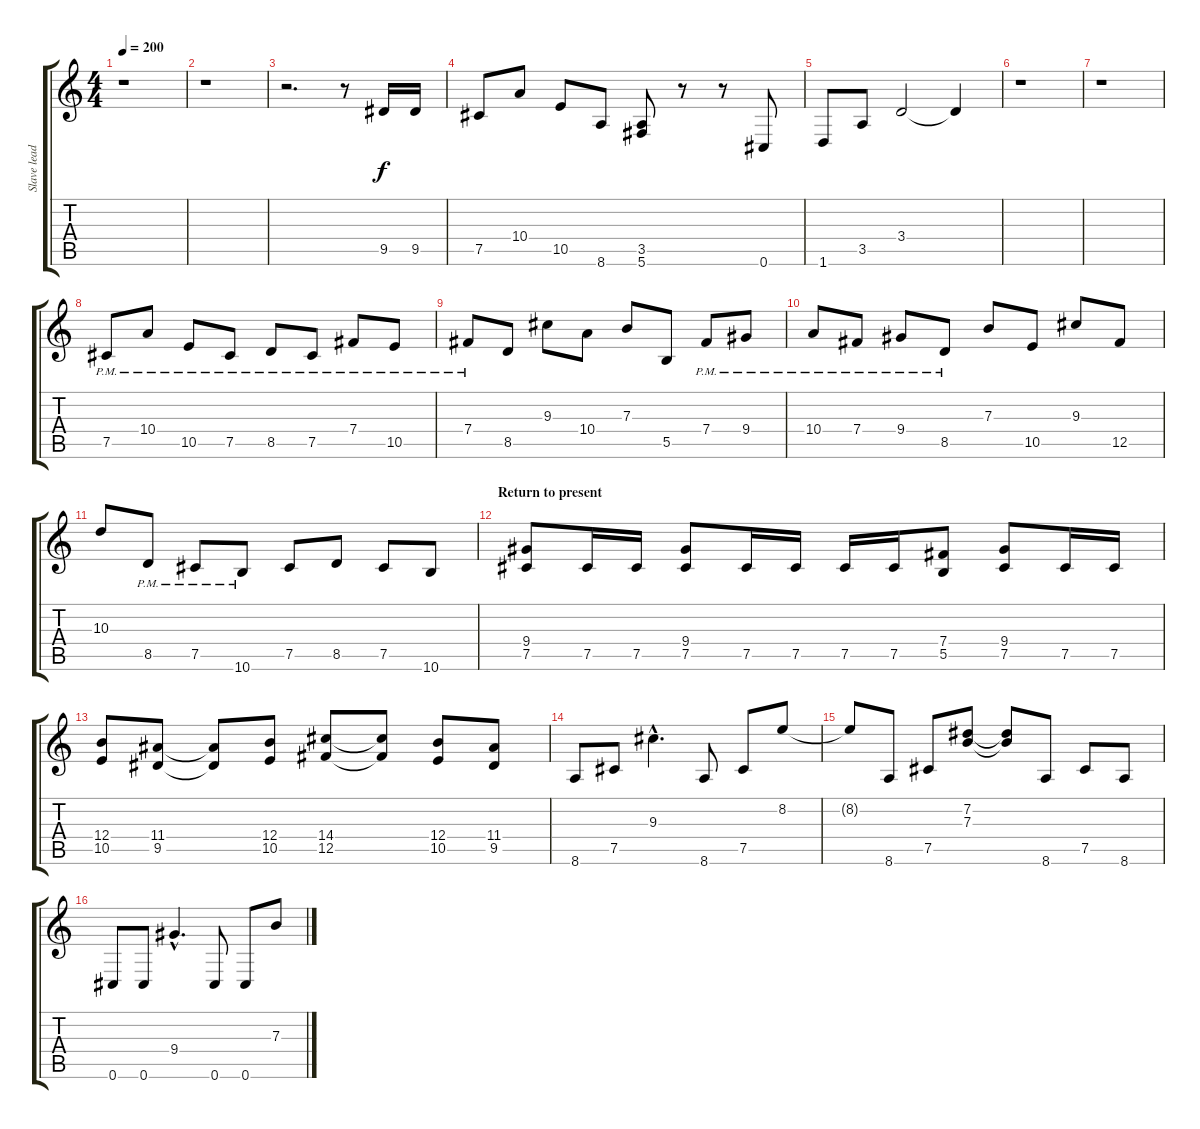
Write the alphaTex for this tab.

\track ("Slave lead guitar(fred)" "Slave lead") {instrument distortionguitar}
\staff {score tabs}
\tuning (Db4 Ab3 E3 B2 Gb2 Db2) {hide}
\ts (4 4)
\tempo 200
\clef g2
\ks c
r.1{dy f} |
r.1 |
r.2{d} r.8 9.5.16 9.5.16 |
7.5.8 10.4.8 10.5.8 8.6.8 (3.5 5.6).8 r.8 r.8 0.6.8 |
1.6.8 3.5.8 3.4.2 3.4{t}.4 |
r.1 |
r.1 |
7.5{pm}.8 10.4{pm}.8 10.5{pm}.8 7.5{pm}.8 8.5{pm}.8 7.5{pm}.8 7.4{pm}.8 10.5{pm}.8 |
7.4{pm}.8 8.5.8 9.3.8 10.4.8 7.3.8 5.5.8 7.4{pm}.8 9.4{pm}.8 |
10.4{pm}.8 7.4{pm}.8 9.4{pm}.8 8.5{pm}.8 7.3.8 10.5.8 9.3.8 12.5.8 |
10.3.8 8.5{pm}.8 7.5{pm}.8 10.6{pm}.8 7.5.8 8.5.8 7.5.8 10.6.8 |
\section ("" "Return to present")
(9.4 7.5).8 7.5.16 7.5.16 (9.4 7.5).8 7.5.16 7.5.16 7.5.16 7.5.16 (7.4 5.5).8 (9.4 7.5).8 7.5.16 7.5.16 |
(12.4 10.5).8 (11.4 9.5).8 (11.4{t} 9.5{t}).8 (12.4 10.5).8 (14.4 12.5).8 (14.4{t} 12.5{t}).8 (12.4 10.5).8 (11.4 9.5).8 |
8.6.8 7.5.8 9.3{hac}.4{d} 8.6.8 7.5.8 8.2.8 |
8.2{t}.8 8.6.8 7.5.8 (7.2 7.3).8 (7.2{t} 7.3{t}).8 8.6.8 7.5.8 8.6.8 |
0.6.8 0.6.8 9.4{hac}.4{d} 0.6.8 0.6.8 7.3.8
